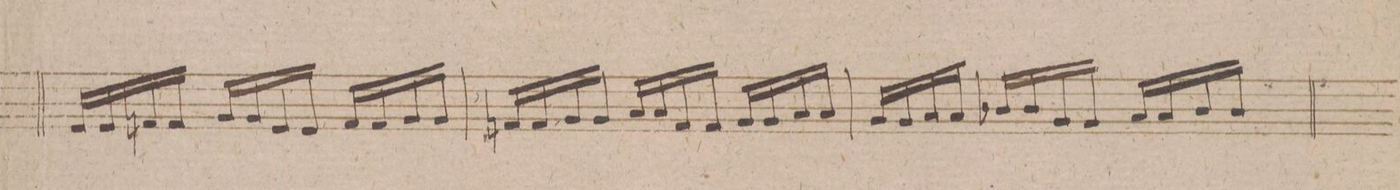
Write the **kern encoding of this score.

**kern	**dynam
*I"Violino 2do	*
*clefG2	*
*k[f#]	*
*M3/4	*
16e/LL	.
16e/	.
16fn/	.
16f/JJ	.
16g/LL	.
16g/	.
16e/	.
16e/JJ	.
16f/LL	.
16f/	.
16g/	.
16g/JJ	.
=71	=71
16fn/LL	.
16f/	.
16g/	.
16g/JJ	.
16a/LL	.
16a/	.
16f/	.
16f/JJ	.
16g/LL	.
16g/	.
16a/	.
16a/JJ	.
=72	=72
16g/LL	.
16g/	.
16a/	.
16a/JJ	.
16b-X\LL	.
16b-\	.
16g/	.
16g/JJ	.
16a/LL	.
16a/	.
16b-\	.
16b-\JJ	.
=73	=73
*-	*-
